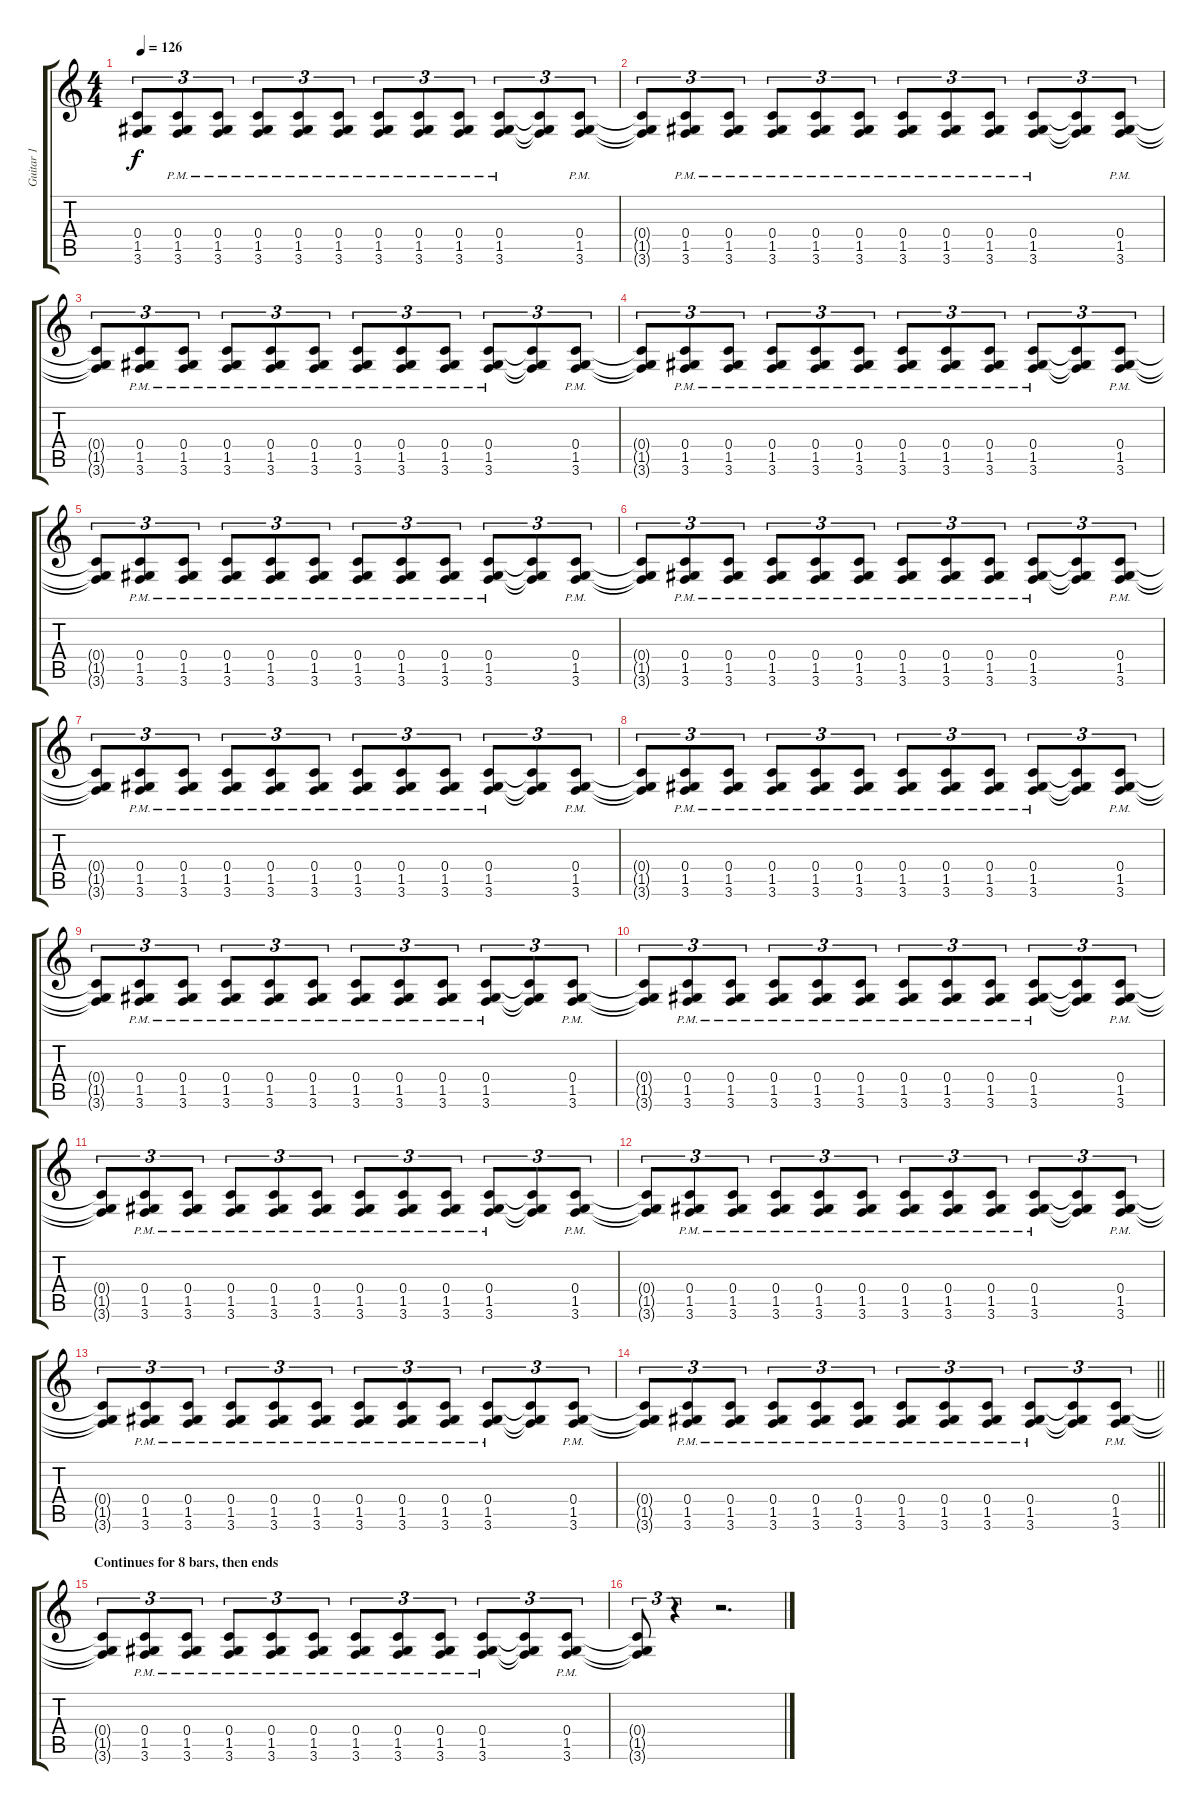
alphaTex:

\track ("Guitar 1" "Guitar 1") {instrument distortionguitar}
\staff {score tabs}
\tuning (D4 A3 F3 C3 G2 D2) {hide}
\ts (4 4)
\tempo 126
\clef g2
\ks c
(0.4{t} 1.5{t} 3.6{t}).8{tu (3 2) dy f} (0.4{pm} 1.5{pm} 3.6{pm}).8{tu (3 2)} (0.4{pm} 1.5{pm} 3.6{pm}).8{tu (3 2)} (0.4{pm} 1.5{pm} 3.6{pm}).8{tu (3 2)} (0.4{pm} 1.5{pm} 3.6{pm}).8{tu (3 2)} (0.4{pm} 1.5{pm} 3.6{pm}).8{tu (3 2)} (0.4{pm} 1.5{pm} 3.6{pm}).8{tu (3 2)} (0.4{pm} 1.5{pm} 3.6{pm}).8{tu (3 2)} (0.4{pm} 1.5{pm} 3.6{pm}).8{tu (3 2)} (0.4{pm} 1.5{pm} 3.6{pm}).8{tu (3 2)} (0.4{t} 1.5{t} 3.6{t}).8{tu (3 2)} (0.4{pm} 1.5{pm} 3.6{pm}).8{tu (3 2)} |
(0.4{t} 1.5{t} 3.6{t}).8{tu (3 2)} (0.4{pm} 1.5{pm} 3.6{pm}).8{tu (3 2)} (0.4{pm} 1.5{pm} 3.6{pm}).8{tu (3 2)} (0.4{pm} 1.5{pm} 3.6{pm}).8{tu (3 2)} (0.4{pm} 1.5{pm} 3.6{pm}).8{tu (3 2)} (0.4{pm} 1.5{pm} 3.6{pm}).8{tu (3 2)} (0.4{pm} 1.5{pm} 3.6{pm}).8{tu (3 2)} (0.4{pm} 1.5{pm} 3.6{pm}).8{tu (3 2)} (0.4{pm} 1.5{pm} 3.6{pm}).8{tu (3 2)} (0.4{pm} 1.5{pm} 3.6{pm}).8{tu (3 2)} (0.4{t} 1.5{t} 3.6{t}).8{tu (3 2)} (0.4{pm} 1.5{pm} 3.6{pm}).8{tu (3 2)} |
(0.4{t} 1.5{t} 3.6{t}).8{tu (3 2)} (0.4{pm} 1.5{pm} 3.6{pm}).8{tu (3 2)} (0.4{pm} 1.5{pm} 3.6{pm}).8{tu (3 2)} (0.4{pm} 1.5{pm} 3.6{pm}).8{tu (3 2)} (0.4{pm} 1.5{pm} 3.6{pm}).8{tu (3 2)} (0.4{pm} 1.5{pm} 3.6{pm}).8{tu (3 2)} (0.4{pm} 1.5{pm} 3.6{pm}).8{tu (3 2)} (0.4{pm} 1.5{pm} 3.6{pm}).8{tu (3 2)} (0.4{pm} 1.5{pm} 3.6{pm}).8{tu (3 2)} (0.4{pm} 1.5{pm} 3.6{pm}).8{tu (3 2)} (0.4{t} 1.5{t} 3.6{t}).8{tu (3 2)} (0.4{pm} 1.5{pm} 3.6{pm}).8{tu (3 2)} |
(0.4{t} 1.5{t} 3.6{t}).8{tu (3 2)} (0.4{pm} 1.5{pm} 3.6{pm}).8{tu (3 2)} (0.4{pm} 1.5{pm} 3.6{pm}).8{tu (3 2)} (0.4{pm} 1.5{pm} 3.6{pm}).8{tu (3 2)} (0.4{pm} 1.5{pm} 3.6{pm}).8{tu (3 2)} (0.4{pm} 1.5{pm} 3.6{pm}).8{tu (3 2)} (0.4{pm} 1.5{pm} 3.6{pm}).8{tu (3 2)} (0.4{pm} 1.5{pm} 3.6{pm}).8{tu (3 2)} (0.4{pm} 1.5{pm} 3.6{pm}).8{tu (3 2)} (0.4{pm} 1.5{pm} 3.6{pm}).8{tu (3 2)} (0.4{t} 1.5{t} 3.6{t}).8{tu (3 2)} (0.4{pm} 1.5{pm} 3.6{pm}).8{tu (3 2)} |
(0.4{t} 1.5{t} 3.6{t}).8{tu (3 2)} (0.4{pm} 1.5{pm} 3.6{pm}).8{tu (3 2)} (0.4{pm} 1.5{pm} 3.6{pm}).8{tu (3 2)} (0.4{pm} 1.5{pm} 3.6{pm}).8{tu (3 2)} (0.4{pm} 1.5{pm} 3.6{pm}).8{tu (3 2)} (0.4{pm} 1.5{pm} 3.6{pm}).8{tu (3 2)} (0.4{pm} 1.5{pm} 3.6{pm}).8{tu (3 2)} (0.4{pm} 1.5{pm} 3.6{pm}).8{tu (3 2)} (0.4{pm} 1.5{pm} 3.6{pm}).8{tu (3 2)} (0.4{pm} 1.5{pm} 3.6{pm}).8{tu (3 2)} (0.4{t} 1.5{t} 3.6{t}).8{tu (3 2)} (0.4{pm} 1.5{pm} 3.6{pm}).8{tu (3 2)} |
(0.4{t} 1.5{t} 3.6{t}).8{tu (3 2)} (0.4{pm} 1.5{pm} 3.6{pm}).8{tu (3 2)} (0.4{pm} 1.5{pm} 3.6{pm}).8{tu (3 2)} (0.4{pm} 1.5{pm} 3.6{pm}).8{tu (3 2)} (0.4{pm} 1.5{pm} 3.6{pm}).8{tu (3 2)} (0.4{pm} 1.5{pm} 3.6{pm}).8{tu (3 2)} (0.4{pm} 1.5{pm} 3.6{pm}).8{tu (3 2)} (0.4{pm} 1.5{pm} 3.6{pm}).8{tu (3 2)} (0.4{pm} 1.5{pm} 3.6{pm}).8{tu (3 2)} (0.4{pm} 1.5{pm} 3.6{pm}).8{tu (3 2)} (0.4{t} 1.5{t} 3.6{t}).8{tu (3 2)} (0.4{pm} 1.5{pm} 3.6{pm}).8{tu (3 2)} |
(0.4{t} 1.5{t} 3.6{t}).8{tu (3 2)} (0.4{pm} 1.5{pm} 3.6{pm}).8{tu (3 2)} (0.4{pm} 1.5{pm} 3.6{pm}).8{tu (3 2)} (0.4{pm} 1.5{pm} 3.6{pm}).8{tu (3 2)} (0.4{pm} 1.5{pm} 3.6{pm}).8{tu (3 2)} (0.4{pm} 1.5{pm} 3.6{pm}).8{tu (3 2)} (0.4{pm} 1.5{pm} 3.6{pm}).8{tu (3 2)} (0.4{pm} 1.5{pm} 3.6{pm}).8{tu (3 2)} (0.4{pm} 1.5{pm} 3.6{pm}).8{tu (3 2)} (0.4{pm} 1.5{pm} 3.6{pm}).8{tu (3 2)} (0.4{t} 1.5{t} 3.6{t}).8{tu (3 2)} (0.4{pm} 1.5{pm} 3.6{pm}).8{tu (3 2)} |
(0.4{t} 1.5{t} 3.6{t}).8{tu (3 2)} (0.4{pm} 1.5{pm} 3.6{pm}).8{tu (3 2)} (0.4{pm} 1.5{pm} 3.6{pm}).8{tu (3 2)} (0.4{pm} 1.5{pm} 3.6{pm}).8{tu (3 2)} (0.4{pm} 1.5{pm} 3.6{pm}).8{tu (3 2)} (0.4{pm} 1.5{pm} 3.6{pm}).8{tu (3 2)} (0.4{pm} 1.5{pm} 3.6{pm}).8{tu (3 2)} (0.4{pm} 1.5{pm} 3.6{pm}).8{tu (3 2)} (0.4{pm} 1.5{pm} 3.6{pm}).8{tu (3 2)} (0.4{pm} 1.5{pm} 3.6{pm}).8{tu (3 2)} (0.4{t} 1.5{t} 3.6{t}).8{tu (3 2)} (0.4{pm} 1.5{pm} 3.6{pm}).8{tu (3 2)} |
(0.4{t} 1.5{t} 3.6{t}).8{tu (3 2)} (0.4{pm} 1.5{pm} 3.6{pm}).8{tu (3 2)} (0.4{pm} 1.5{pm} 3.6{pm}).8{tu (3 2)} (0.4{pm} 1.5{pm} 3.6{pm}).8{tu (3 2)} (0.4{pm} 1.5{pm} 3.6{pm}).8{tu (3 2)} (0.4{pm} 1.5{pm} 3.6{pm}).8{tu (3 2)} (0.4{pm} 1.5{pm} 3.6{pm}).8{tu (3 2)} (0.4{pm} 1.5{pm} 3.6{pm}).8{tu (3 2)} (0.4{pm} 1.5{pm} 3.6{pm}).8{tu (3 2)} (0.4{pm} 1.5{pm} 3.6{pm}).8{tu (3 2)} (0.4{t} 1.5{t} 3.6{t}).8{tu (3 2)} (0.4{pm} 1.5{pm} 3.6{pm}).8{tu (3 2)} |
(0.4{t} 1.5{t} 3.6{t}).8{tu (3 2)} (0.4{pm} 1.5{pm} 3.6{pm}).8{tu (3 2)} (0.4{pm} 1.5{pm} 3.6{pm}).8{tu (3 2)} (0.4{pm} 1.5{pm} 3.6{pm}).8{tu (3 2)} (0.4{pm} 1.5{pm} 3.6{pm}).8{tu (3 2)} (0.4{pm} 1.5{pm} 3.6{pm}).8{tu (3 2)} (0.4{pm} 1.5{pm} 3.6{pm}).8{tu (3 2)} (0.4{pm} 1.5{pm} 3.6{pm}).8{tu (3 2)} (0.4{pm} 1.5{pm} 3.6{pm}).8{tu (3 2)} (0.4{pm} 1.5{pm} 3.6{pm}).8{tu (3 2)} (0.4{t} 1.5{t} 3.6{t}).8{tu (3 2)} (0.4{pm} 1.5{pm} 3.6{pm}).8{tu (3 2)} |
(0.4{t} 1.5{t} 3.6{t}).8{tu (3 2)} (0.4{pm} 1.5{pm} 3.6{pm}).8{tu (3 2)} (0.4{pm} 1.5{pm} 3.6{pm}).8{tu (3 2)} (0.4{pm} 1.5{pm} 3.6{pm}).8{tu (3 2)} (0.4{pm} 1.5{pm} 3.6{pm}).8{tu (3 2)} (0.4{pm} 1.5{pm} 3.6{pm}).8{tu (3 2)} (0.4{pm} 1.5{pm} 3.6{pm}).8{tu (3 2)} (0.4{pm} 1.5{pm} 3.6{pm}).8{tu (3 2)} (0.4{pm} 1.5{pm} 3.6{pm}).8{tu (3 2)} (0.4{pm} 1.5{pm} 3.6{pm}).8{tu (3 2)} (0.4{t} 1.5{t} 3.6{t}).8{tu (3 2)} (0.4{pm} 1.5{pm} 3.6{pm}).8{tu (3 2)} |
(0.4{t} 1.5{t} 3.6{t}).8{tu (3 2)} (0.4{pm} 1.5{pm} 3.6{pm}).8{tu (3 2)} (0.4{pm} 1.5{pm} 3.6{pm}).8{tu (3 2)} (0.4{pm} 1.5{pm} 3.6{pm}).8{tu (3 2)} (0.4{pm} 1.5{pm} 3.6{pm}).8{tu (3 2)} (0.4{pm} 1.5{pm} 3.6{pm}).8{tu (3 2)} (0.4{pm} 1.5{pm} 3.6{pm}).8{tu (3 2)} (0.4{pm} 1.5{pm} 3.6{pm}).8{tu (3 2)} (0.4{pm} 1.5{pm} 3.6{pm}).8{tu (3 2)} (0.4{pm} 1.5{pm} 3.6{pm}).8{tu (3 2)} (0.4{t} 1.5{t} 3.6{t}).8{tu (3 2)} (0.4{pm} 1.5{pm} 3.6{pm}).8{tu (3 2)} |
(0.4{t} 1.5{t} 3.6{t}).8{tu (3 2)} (0.4{pm} 1.5{pm} 3.6{pm}).8{tu (3 2)} (0.4{pm} 1.5{pm} 3.6{pm}).8{tu (3 2)} (0.4{pm} 1.5{pm} 3.6{pm}).8{tu (3 2)} (0.4{pm} 1.5{pm} 3.6{pm}).8{tu (3 2)} (0.4{pm} 1.5{pm} 3.6{pm}).8{tu (3 2)} (0.4{pm} 1.5{pm} 3.6{pm}).8{tu (3 2)} (0.4{pm} 1.5{pm} 3.6{pm}).8{tu (3 2)} (0.4{pm} 1.5{pm} 3.6{pm}).8{tu (3 2)} (0.4{pm} 1.5{pm} 3.6{pm}).8{tu (3 2)} (0.4{t} 1.5{t} 3.6{t}).8{tu (3 2)} (0.4{pm} 1.5{pm} 3.6{pm}).8{tu (3 2)} |
\barLineRight lightlight
(0.4{t} 1.5{t} 3.6{t}).8{tu (3 2)} (0.4{pm} 1.5{pm} 3.6{pm}).8{tu (3 2)} (0.4{pm} 1.5{pm} 3.6{pm}).8{tu (3 2)} (0.4{pm} 1.5{pm} 3.6{pm}).8{tu (3 2)} (0.4{pm} 1.5{pm} 3.6{pm}).8{tu (3 2)} (0.4{pm} 1.5{pm} 3.6{pm}).8{tu (3 2)} (0.4{pm} 1.5{pm} 3.6{pm}).8{tu (3 2)} (0.4{pm} 1.5{pm} 3.6{pm}).8{tu (3 2)} (0.4{pm} 1.5{pm} 3.6{pm}).8{tu (3 2)} (0.4{pm} 1.5{pm} 3.6{pm}).8{tu (3 2)} (0.4{t} 1.5{t} 3.6{t}).8{tu (3 2)} (0.4{pm} 1.5{pm} 3.6{pm}).8{tu (3 2)} |
\section ("" "Continues for 8 bars, then ends")
(0.4{t} 1.5{t} 3.6{t}).8{tu (3 2)} (0.4{pm} 1.5{pm} 3.6{pm}).8{tu (3 2)} (0.4{pm} 1.5{pm} 3.6{pm}).8{tu (3 2)} (0.4{pm} 1.5{pm} 3.6{pm}).8{tu (3 2)} (0.4{pm} 1.5{pm} 3.6{pm}).8{tu (3 2)} (0.4{pm} 1.5{pm} 3.6{pm}).8{tu (3 2)} (0.4{pm} 1.5{pm} 3.6{pm}).8{tu (3 2)} (0.4{pm} 1.5{pm} 3.6{pm}).8{tu (3 2)} (0.4{pm} 1.5{pm} 3.6{pm}).8{tu (3 2)} (0.4{pm} 1.5{pm} 3.6{pm}).8{tu (3 2)} (0.4{t} 1.5{t} 3.6{t}).8{tu (3 2)} (0.4{pm} 1.5{pm} 3.6{pm}).8{tu (3 2)} |
(0.4{t} 1.5{t} 3.6{t}).8{tu (3 2)} r.4{tu (3 2)} r.2{d}
